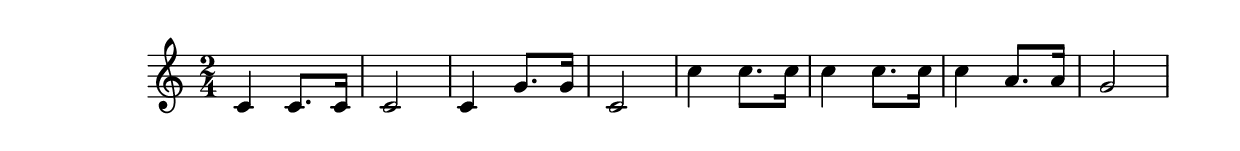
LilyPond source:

\version "2.22.1"
\score {
\new ChoirStaff<<
	\new Staff \relative c'{
		\time 2/4
		c4 c8. c16 | c2 | c4 g'8. g16 | c,2 | c'4 c8. c16 | c4 c8. c16 | c4 a8. a16 | g2 |
	}
>>
	\layout {}
	\midi {}
}
